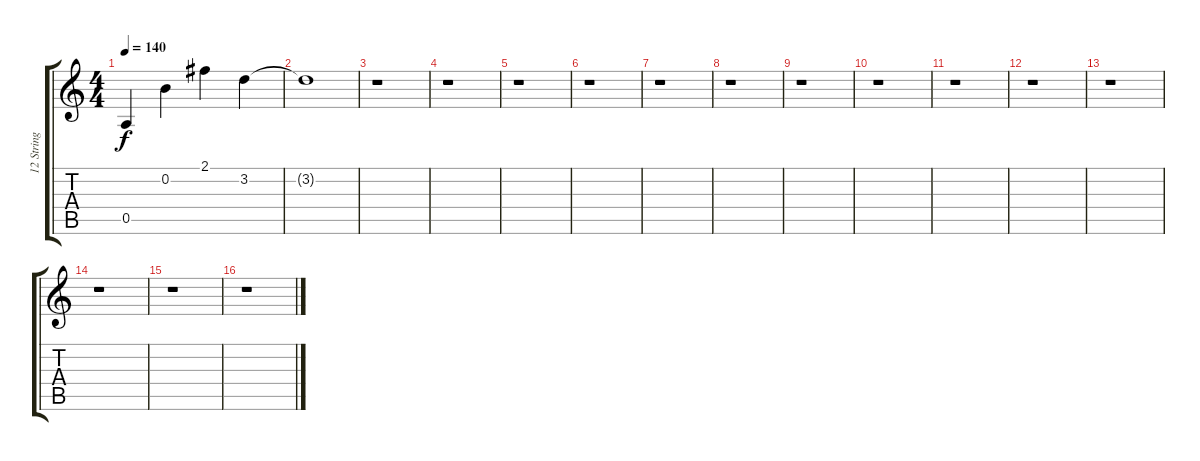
\track ("12 String Gtr Bank 8" "12 String ") {instrument acousticguitarsteel}
\staff {score tabs}
\tuning (E4 B3 G3 D3 A2 E2) {hide}
\ts (4 4)
\tempo 140
\clef g2
\ks c
0.5.4{dy f} 0.2.4 2.1.4 3.2.4 |
3.2{t}.1 |
r.1 |
r.1 |
r.1 |
r.1 |
r.1 |
r.1 |
r.1 |
r.1 |
r.1 |
r.1 |
r.1 |
r.1 |
r.1 |
r.1
